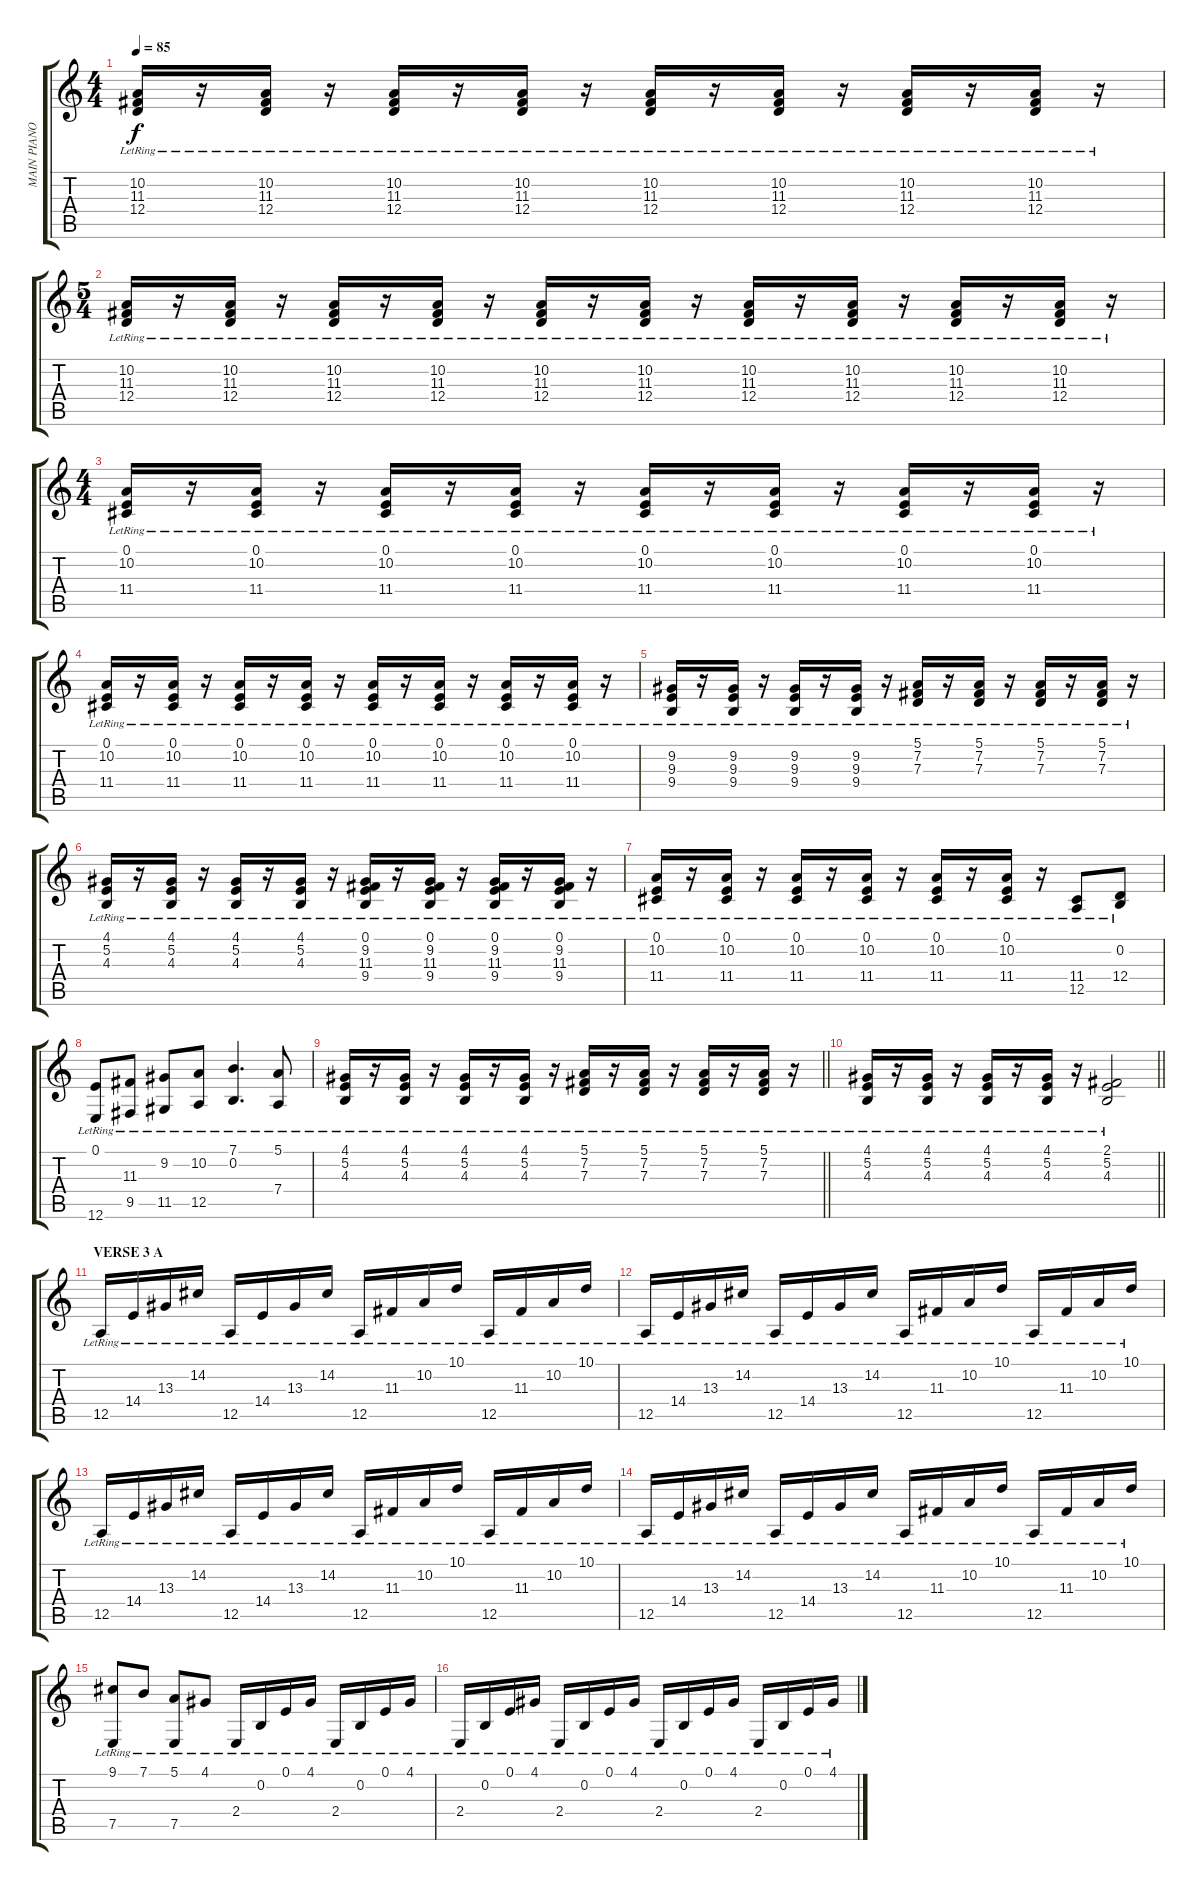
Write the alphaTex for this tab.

\track ("MAIN PIANO" "MAIN PIANO") {instrument brightacousticpiano}
\staff {score tabs}
\tuning (E4 B3 G3 D3 A2 E2) {hide}
\ts (4 4)
\tempo 85
\clef g2
\ks c
(10.2{lr} 11.3{lr} 12.4{lr}).16{dy f} r.16 (10.2{lr} 11.3{lr} 12.4{lr}).16 r.16 (10.2{lr} 11.3{lr} 12.4{lr}).16 r.16 (10.2{lr} 11.3{lr} 12.4{lr}).16 r.16 (10.2{lr} 11.3{lr} 12.4{lr}).16 r.16 (10.2{lr} 11.3{lr} 12.4{lr}).16 r.16 (10.2{lr} 11.3{lr} 12.4{lr}).16 r.16 (10.2{lr} 11.3{lr} 12.4{lr}).16 r.16 |
\ts (5 4)
(10.2{lr} 11.3{lr} 12.4{lr}).16 r.16 (10.2{lr} 11.3{lr} 12.4{lr}).16 r.16 (10.2{lr} 11.3{lr} 12.4{lr}).16 r.16 (10.2{lr} 11.3{lr} 12.4{lr}).16 r.16 (10.2{lr} 11.3{lr} 12.4{lr}).16 r.16 (10.2{lr} 11.3{lr} 12.4{lr}).16 r.16 (10.2{lr} 11.3{lr} 12.4{lr}).16 r.16 (10.2{lr} 11.3{lr} 12.4{lr}).16 r.16 (10.2{lr} 11.3{lr} 12.4{lr}).16 r.16 (10.2{lr} 11.3{lr} 12.4{lr}).16 r.16 |
\ts (4 4)
(0.1{lr} 10.2{lr} 11.4{lr}).16 r.16 (0.1{lr} 10.2{lr} 11.4{lr}).16 r.16 (0.1{lr} 10.2{lr} 11.4{lr}).16 r.16 (0.1{lr} 10.2{lr} 11.4{lr}).16 r.16 (0.1{lr} 10.2{lr} 11.4{lr}).16 r.16 (0.1{lr} 10.2{lr} 11.4{lr}).16 r.16 (0.1{lr} 10.2{lr} 11.4{lr}).16 r.16 (0.1{lr} 10.2{lr} 11.4{lr}).16 r.16 |
(0.1{lr} 10.2{lr} 11.4{lr}).16 r.16 (0.1{lr} 10.2{lr} 11.4{lr}).16 r.16 (0.1{lr} 10.2{lr} 11.4{lr}).16 r.16 (0.1{lr} 10.2{lr} 11.4{lr}).16 r.16 (0.1{lr} 10.2{lr} 11.4{lr}).16 r.16 (0.1{lr} 10.2{lr} 11.4{lr}).16 r.16 (0.1{lr} 10.2{lr} 11.4{lr}).16 r.16 (0.1{lr} 10.2{lr} 11.4{lr}).16 r.16 |
(9.2{lr} 9.3{lr} 9.4{lr}).16 r.16 (9.2{lr} 9.3{lr} 9.4{lr}).16 r.16 (9.2{lr} 9.3{lr} 9.4{lr}).16 r.16 (9.2{lr} 9.3{lr} 9.4{lr}).16 r.16 (5.1{lr} 7.2{lr} 7.3{lr}).16 r.16 (5.1{lr} 7.2{lr} 7.3{lr}).16 r.16 (5.1{lr} 7.2{lr} 7.3{lr}).16 r.16 (5.1{lr} 7.2{lr} 7.3{lr}).16 r.16 |
(4.1{lr} 5.2{lr} 4.3{lr}).16 r.16 (4.1{lr} 5.2{lr} 4.3{lr}).16 r.16 (4.1{lr} 5.2{lr} 4.3{lr}).16 r.16 (4.1{lr} 5.2{lr} 4.3{lr}).16 r.16 (0.1{lr} 9.2{lr} 11.3{lr} 9.4{lr}).16 r.16 (0.1{lr} 9.2{lr} 11.3{lr} 9.4{lr}).16 r.16 (0.1{lr} 9.2{lr} 11.3{lr} 9.4{lr}).16 r.16 (0.1{lr} 9.2{lr} 11.3{lr} 9.4{lr}).16 r.16 |
(0.1{lr} 10.2{lr} 11.4{lr}).16 r.16 (0.1{lr} 10.2{lr} 11.4{lr}).16 r.16 (0.1{lr} 10.2{lr} 11.4{lr}).16 r.16 (0.1{lr} 10.2{lr} 11.4{lr}).16 r.16 (0.1{lr} 10.2{lr} 11.4{lr}).16 r.16 (0.1{lr} 10.2{lr} 11.4{lr}).16 r.16 (11.4{lr} 12.5{lr}).8 (0.2{lr} 12.4{lr}).8 |
(0.1{lr} 12.6{lr}).8 (11.3{lr} 9.5{lr}).8 (9.2{lr} 11.5{lr}).8 (10.2{lr} 12.5{lr}).8 (7.1{lr} 0.2{lr}).4{d} (5.1{lr} 7.4{lr}).8 |
\barLineRight lightlight
(4.1{lr} 5.2{lr} 4.3{lr}).16 r.16 (4.1{lr} 5.2{lr} 4.3{lr}).16 r.16 (4.1{lr} 5.2{lr} 4.3{lr}).16 r.16 (4.1{lr} 5.2{lr} 4.3{lr}).16 r.16 (5.1{lr} 7.2{lr} 7.3{lr}).16 r.16 (5.1{lr} 7.2{lr} 7.3{lr}).16 r.16 (5.1{lr} 7.2{lr} 7.3{lr}).16 r.16 (5.1{lr} 7.2{lr} 7.3{lr}).16 r.16 |
\section ("" "")
\barLineRight lightlight
(4.1{lr} 5.2{lr} 4.3{lr}).16 r.16 (4.1{lr} 5.2{lr} 4.3{lr}).16 r.16 (4.1{lr} 5.2{lr} 4.3{lr}).16 r.16 (4.1{lr} 5.2{lr} 4.3{lr}).16 r.16 (2.1{lr} 5.2{lr} 4.3{lr}).2 |
\section ("" "VERSE 3 A")
12.5{lr}.16 14.4{lr}.16 13.3{lr}.16 14.2{lr}.16 12.5{lr}.16 14.4{lr}.16 13.3{lr}.16 14.2{lr}.16 12.5{lr}.16 11.3{lr}.16 10.2{lr}.16 10.1{lr}.16 12.5{lr}.16 11.3{lr}.16 10.2{lr}.16 10.1{lr}.16 |
12.5{lr}.16 14.4{lr}.16 13.3{lr}.16 14.2{lr}.16 12.5{lr}.16 14.4{lr}.16 13.3{lr}.16 14.2{lr}.16 12.5{lr}.16 11.3{lr}.16 10.2{lr}.16 10.1{lr}.16 12.5{lr}.16 11.3{lr}.16 10.2{lr}.16 10.1{lr}.16 |
12.5{lr}.16 14.4{lr}.16 13.3{lr}.16 14.2{lr}.16 12.5{lr}.16 14.4{lr}.16 13.3{lr}.16 14.2{lr}.16 12.5{lr}.16 11.3{lr}.16 10.2{lr}.16 10.1{lr}.16 12.5{lr}.16 11.3{lr}.16 10.2{lr}.16 10.1{lr}.16 |
12.5{lr}.16 14.4{lr}.16 13.3{lr}.16 14.2{lr}.16 12.5{lr}.16 14.4{lr}.16 13.3{lr}.16 14.2{lr}.16 12.5{lr}.16 11.3{lr}.16 10.2{lr}.16 10.1{lr}.16 12.5{lr}.16 11.3{lr}.16 10.2{lr}.16 10.1{lr}.16 |
(9.1{lr} 7.5{lr}).8 7.1{lr}.8 (5.1{lr} 7.5{lr}).8 4.1{lr}.8 2.4{lr}.16 0.2{lr}.16 0.1{lr}.16 4.1{lr}.16 2.4{lr}.16 0.2{lr}.16 0.1{lr}.16 4.1{lr}.16 |
2.4{lr}.16 0.2{lr}.16 0.1{lr}.16 4.1{lr}.16 2.4{lr}.16 0.2{lr}.16 0.1{lr}.16 4.1{lr}.16 2.4{lr}.16 0.2{lr}.16 0.1{lr}.16 4.1{lr}.16 2.4{lr}.16 0.2{lr}.16 0.1{lr}.16 4.1{lr}.16
